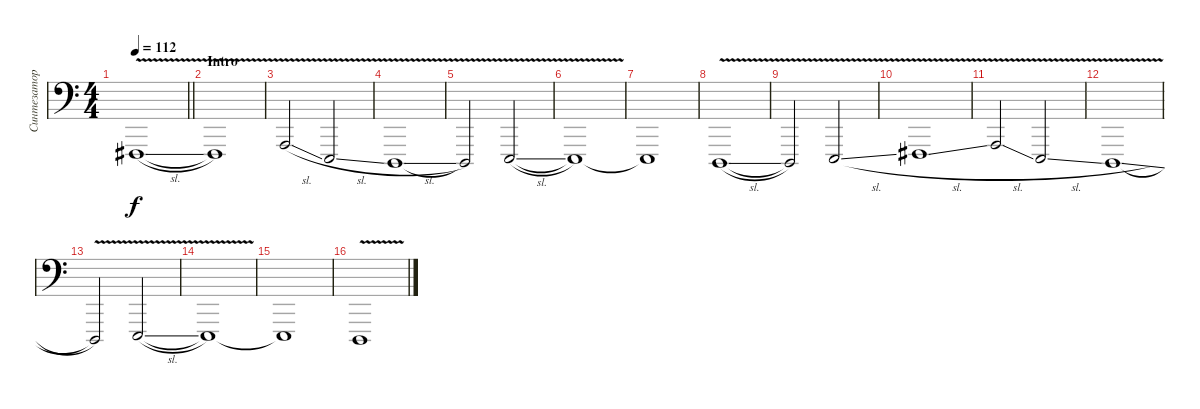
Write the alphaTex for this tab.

\track ("Синтезатор" "Синтезатор") {instrument lead2sawtooth}
\staff {score}
\tuning (E3 B2 G2 D2 A1 D1) {hide}
\ts (4 4)
\tempo 112
\clef f4
\barLineRight lightlight
\ks c
4.6{v sl}.1{dy f instrument lead2sawtooth} |
\section ("" "Intro")
4.6{t}.1 |
7.6{v sl}.2 2.6{v sl}.2 |
0.6{v sl}.1 |
0.6{t}.2 2.6{v sl}.2 |
2.6{t}.1 |
2.6{t}.1 |
0.6{v sl}.1 |
0.6{t}.2 2.6{v sl}.2 |
4.6{v sl}.1 |
7.6{v sl}.2 2.6{v sl}.2 |
0.6{v sl}.1 |
0.6{t}.2 2.6{v sl}.2 |
2.6{t}.1 |
2.6{t}.1 |
0.6{v sl}.1
